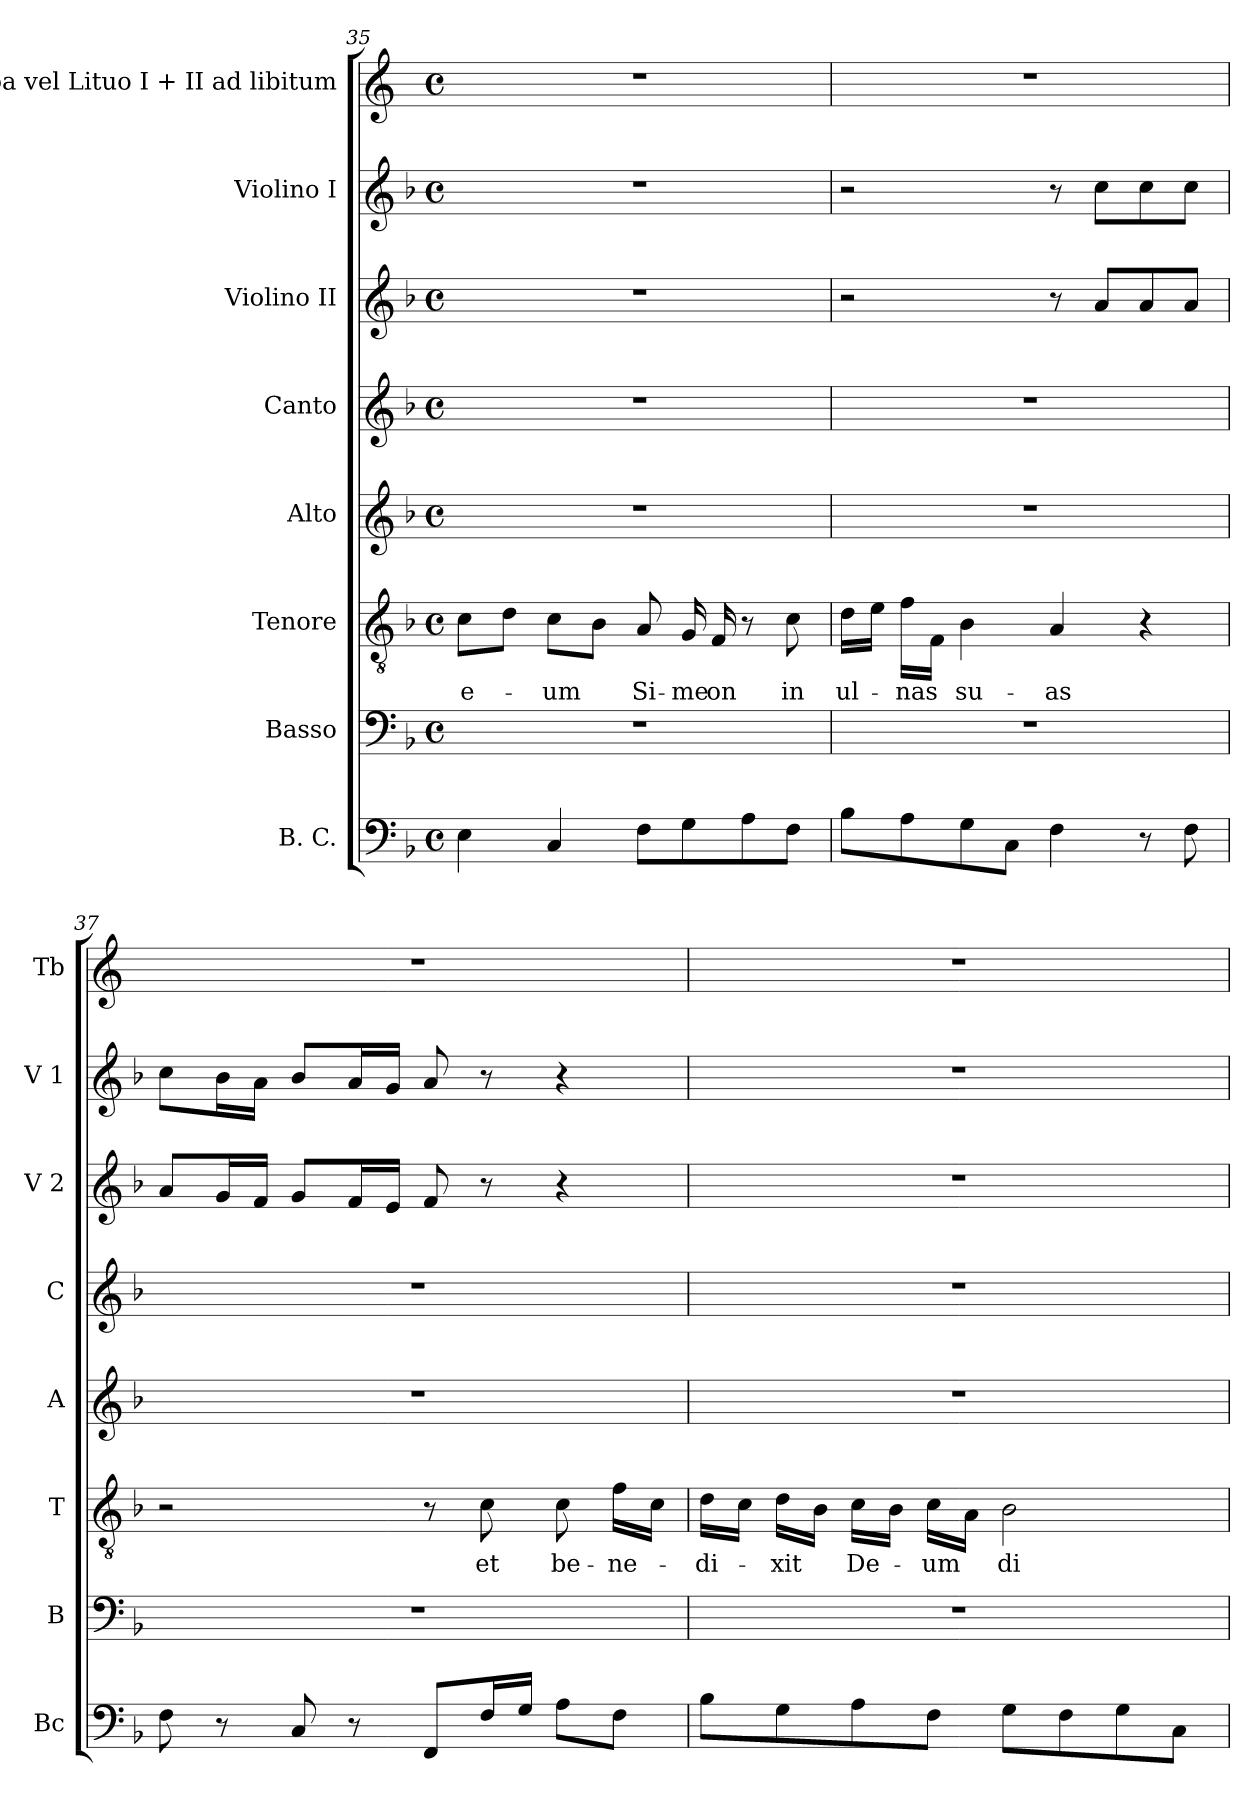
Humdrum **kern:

**kern	**kern	**kern	**text	**kern	**kern	**kern	**kern	**kern
*part8	*part7	*part6	*part6	*part5	*part4	*part3	*part2	*part1
*staff8	*staff7	*staff6	*staff6	*staff5	*staff4	*staff3	*staff2	*staff1
*I"B. C.	*I"Basso	*I"Tenore	*	*I"Alto	*I"Canto	*I"Violino II	*I"Violino I	*I"Tuba vel Lituo I + II ad libitum
*I'Bc	*I'B	*I'T	*	*I'A	*I'C	*I'V 2	*I'V 1	*I'Tb
*clefF4	*clefF4	*clefGv2	*	*clefG2	*clefG2	*clefG2	*clefG2	*clefG2
*	*	*	*	*	*	*	*	*ITrd4c7
*k[b-]	*k[b-]	*k[b-]	*	*k[b-]	*k[b-]	*k[b-]	*k[b-]	*k[b-]
*M4/4	*M4/4	*M4/4	*	*M4/4	*M4/4	*M4/4	*M4/4	*M4/4
*met(c)	*met(c)	*met(c)	*	*met(c)	*met(c)	*met(c)	*met(c)	*met(c)
=35	=35	=35	=35	=35	=35	=35	=35	=35
!	!	!	!LO:LY:b	!	!	!	!	!
4E\	1r	8c\L	e-	1r	1r	1r	1r	1r
.	.	8d\J	.	.	.	.	.	.
!	!	!	!LO:LY:b	!	!	!	!	!
4C/	.	8c\L	-um	.	.	.	.	.
.	.	8B-\J	.	.	.	.	.	.
!	!	!	!LO:LY:b	!	!	!	!	!
8F\L	.	8A/	Si-	.	.	.	.	.
!	!	!	!LO:LY:b	!	!	!	!	!
8G\	.	16G/	-me-	.	.	.	.	.
!	!	!	!LO:LY:b	!	!	!	!	!
.	.	16F/	-on	.	.	.	.	.
8A\	.	8r	.	.	.	.	.	.
!	!	!	!LO:LY:b	!	!	!	!	!
8F\J	.	8c\	in	.	.	.	.	.
!!LO:LB:g=z
=36	=36	=36	=36	=36	=36	=36	=36	=36
!	!	!	!LO:LY:b	!	!	!	!	!
8B-\L	1r	16d\LL	ul-	1r	1r	2r	2r	1r
.	.	16e\JJ	.	.	.	.	.	.
!	!	!	!LO:LY:b	!	!	!	!	!
8A\	.	16f\LL	-nas	.	.	.	.	.
.	.	16F\JJ	.	.	.	.	.	.
!	!	!	!LO:LY:b	!	!	!	!	!
8G\	.	4B-\	su-	.	.	.	.	.
8C\J	.	.	.	.	.	.	.	.
!	!	!	!LO:LY:b	!	!	!	!	!
4F\	.	4A/	-as	.	.	8r	8r	.
.	.	.	.	.	.	8a/L	8cc\L	.
8r	.	4r	.	.	.	8a/	8cc\	.
8F\	.	.	.	.	.	8a/J	8cc\J	.
=37	=37	=37	=37	=37	=37	=37	=37	=37
8F\	1r	2r	.	1r	1r	8a/L	8cc\L	1r
8r	.	.	.	.	.	16g/L	16b-\L	.
.	.	.	.	.	.	16f/JJ	16a\JJ	.
8C/	.	.	.	.	.	8g/L	8b-/L	.
8r	.	.	.	.	.	16f/L	16a/L	.
.	.	.	.	.	.	16e/JJ	16g/JJ	.
8FF/L	.	8r	.	.	.	8f/	8a/	.
!	!	!	!LO:LY:b	!	!	!	!	!
16F/L	.	8c\	et	.	.	8r	8r	.
16G/JJ	.	.	.	.	.	.	.	.
!	!	!	!LO:LY:b	!	!	!	!	!
8A\L	.	8c\	be-	.	.	4r	4r	.
!	!	!	!LO:LY:b	!	!	!	!	!
8F\J	.	16f\LL	-ne-	.	.	.	.	.
.	.	16c\JJ	.	.	.	.	.	.
=38	=38	=38	=38	=38	=38	=38	=38	=38
!	!	!	!LO:LY:b	!	!	!	!	!
8B-\L	1r	16d\LL	-di-	1r	1r	1r	1r	1r
.	.	16c\JJ	.	.	.	.	.	.
!	!	!	!LO:LY:b	!	!	!	!	!
8G\	.	16d\LL	-xit	.	.	.	.	.
.	.	16B-\JJ	.	.	.	.	.	.
!	!	!	!LO:LY:b	!	!	!	!	!
8A\	.	16c\LL	De-	.	.	.	.	.
.	.	16B-\JJ	.	.	.	.	.	.
!	!	!	!LO:LY:b	!	!	!	!	!
8F\J	.	16c\LL	-um	.	.	.	.	.
.	.	16A\JJ	.	.	.	.	.	.
!	!	!	!LO:LY:b	!	!	!	!	!
8G\L	.	2B-\	di-	.	.	.	.	.
8F\	.	.	.	.	.	.	.	.
8G\	.	.	.	.	.	.	.	.
8C\J	.	.	.	.	.	.	.	.
=	=	=	=	=	=	=	=	=
*-	*-	*-	*-	*-	*-	*-	*-	*-
